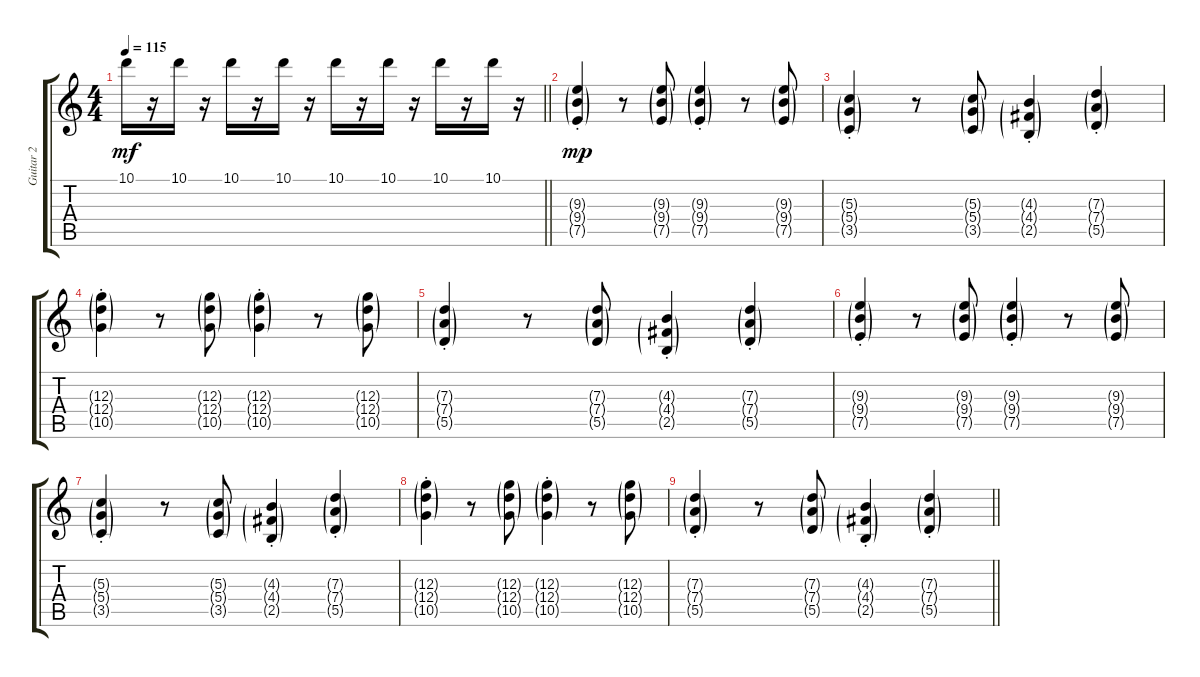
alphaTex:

\track ("Guitar 2" "Guitar 2") {instrument distortionguitar}
\staff {score tabs}
\tuning (E4 B3 G3 D3 A2 E2) {hide}
\ts (4 4)
\tempo 115
\clef g2
\barLineRight lightlight
\ks c
10.1.16{dy mf} r.16 10.1.16 r.16 10.1.16 r.16 10.1.16 r.16 10.1.16 r.16 10.1.16 r.16 10.1.16 r.16 10.1.16 r.16 |
(9.3{g st} 9.4{g st} 7.5{g st}).4{dy mp} r.8 (9.3{g} 9.4{g} 7.5{g}).8 (9.3{g st} 9.4{g st} 7.5{g st}).4 r.8 (9.3{g} 9.4{g} 7.5{g}).8 |
(5.3{g st} 5.4{g st} 3.5{g st}).4 r.8 (5.3{g} 5.4{g} 3.5{g}).8 (4.3{g st} 4.4{g st} 2.5{g st}).4 (7.3{g st} 7.4{g st} 5.5{g st}).4 |
(12.3{g st} 12.4{g st} 10.5{g st}).4 r.8 (12.3{g} 12.4{g} 10.5{g}).8 (12.3{g st} 12.4{g st} 10.5{g st}).4 r.8 (12.3{g} 12.4{g} 10.5{g}).8 |
(7.3{g st} 7.4{g st} 5.5{g st}).4 r.8 (7.3{g} 7.4{g} 5.5{g}).8 (4.3{g st} 4.4{g st} 2.5{g st}).4 (7.3{g st} 7.4{g st} 5.5{g st}).4 |
(9.3{g st} 9.4{g st} 7.5{g st}).4 r.8 (9.3{g} 9.4{g} 7.5{g}).8 (9.3{g st} 9.4{g st} 7.5{g st}).4 r.8 (9.3{g} 9.4{g} 7.5{g}).8 |
(5.3{g st} 5.4{g st} 3.5{g st}).4 r.8 (5.3{g} 5.4{g} 3.5{g}).8 (4.3{g st} 4.4{g st} 2.5{g st}).4 (7.3{g st} 7.4{g st} 5.5{g st}).4 |
(12.3{g st} 12.4{g st} 10.5{g st}).4 r.8 (12.3{g} 12.4{g} 10.5{g}).8 (12.3{g st} 12.4{g st} 10.5{g st}).4 r.8 (12.3{g} 12.4{g} 10.5{g}).8 |
\barLineRight lightlight
(7.3{g st} 7.4{g st} 5.5{g st}).4 r.8 (7.3{g} 7.4{g} 5.5{g}).8 (4.3{g st} 4.4{g st} 2.5{g st}).4 (7.3{g st} 7.4{g st} 5.5{g st}).4
